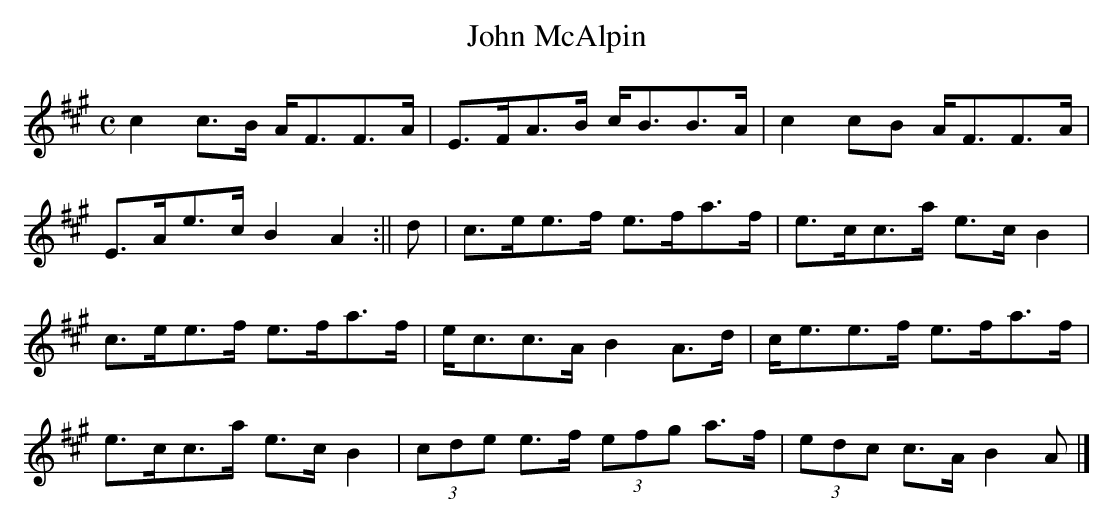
X:1
T:John McAlpin
M:C
L:1/8
K:A
c2 c>B A<FF>A|E>FA>B c<BB>A|c2 cB A<FF>A|
E>Ae>c B2A2:||d|c>ee>f e>fa>f|e>cc>a e>cB2|
c>ee>f e>fa>f|e<cc>A B2A>d|c<ee>f e>fa>f|
e>cc>a e>c B2|(3cde e>f (3efg a>f|(3edc c>A B2A|]
